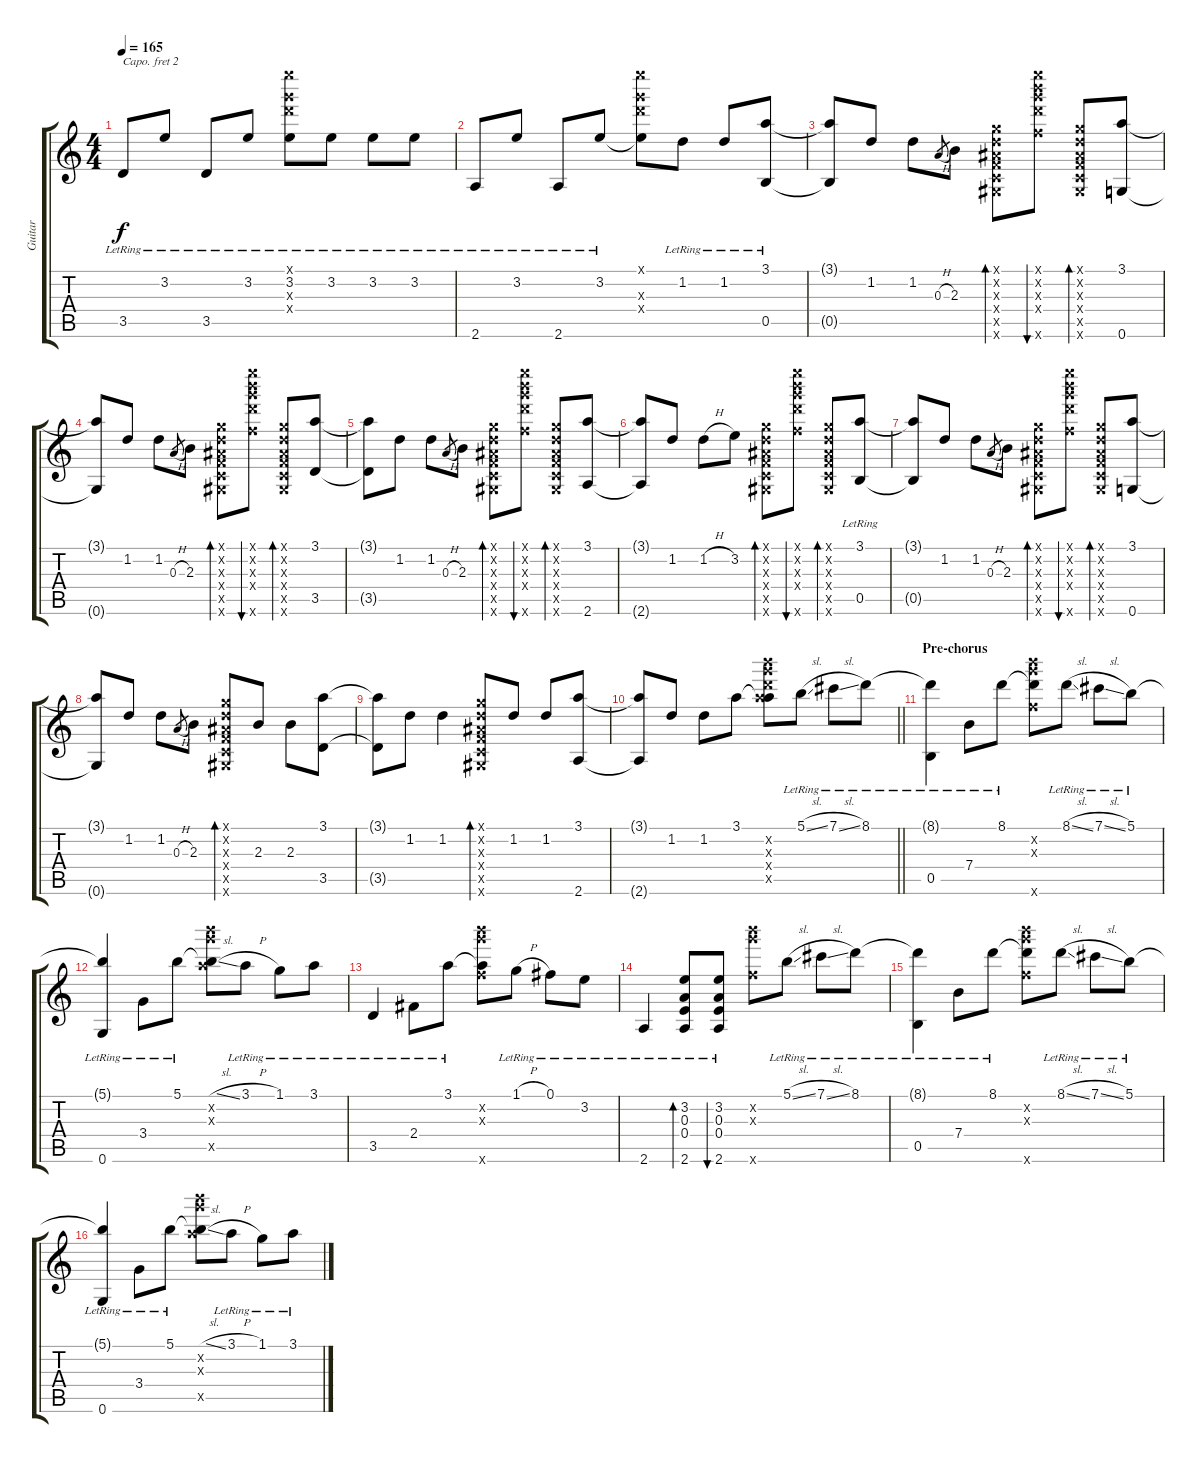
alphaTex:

\track ("Guitar" "Guitar") {instrument acousticguitarsteel}
\staff {score tabs}
\capo 2
\tuning (E4 B3 G3 D3 A2 F2) {hide}
\ts (4 4)
\tempo 165
\clef g2
\ks c
3.5{lr}.8{dy f} 3.2{lr}.8 3.5{lr}.8 3.2{lr}.8 (22.1{x} 3.2{lr} 22.3{x} 22.4{x}).8 3.2{lr}.8 3.2{lr}.8 3.2{lr}.8 |
2.6{lr}.8 3.2{lr}.8 2.6{lr}.8 3.2{lr}.8 (22.1{x} 3.2{t} 22.3{x} 22.4{x}).8 1.2{lr}.8 1.2{lr}.8 (3.1{lr} 0.5{lr}).8 |
(3.1{t} 0.5{t}).8 1.2.8 1.2.8 0.3{h}.8{gr} 2.3.8 (1.1{x} 1.2{x} 1.3{x} 1.4{x} 1.5{x} 1.6{x}).8{bd 30} (22.1{x} 22.2{x} 22.3{x} 22.4{x} 22.6{x}).8{bu 30} (1.1{x} 1.2{x} 1.3{x} 1.4{x} 1.5{x} 1.6{x}).8{bd 30} (3.1 0.6).8 |
(3.1{t} 0.6{t}).8 1.2.8 1.2.8 0.3{h}.8{gr} 2.3.8 (1.1{x} 1.2{x} 1.3{x} 1.4{x} 1.5{x} 1.6{x}).8{bd 30} (22.1{x} 22.2{x} 22.3{x} 22.4{x} 22.6{x}).8{bu 30} (1.1{x} 1.2{x} 1.3{x} 1.4{x} 1.5{x} 1.6{x}).8{bd 30} (3.1 3.5).8 |
(3.1{t} 3.5{t}).8 1.2.8 1.2.8 0.3{h}.8{gr} 2.3.8 (1.1{x} 1.2{x} 1.3{x} 1.4{x} 1.5{x} 1.6{x}).8{bd 30} (22.1{x} 22.2{x} 22.3{x} 22.4{x} 22.6{x}).8{bu 30} (1.1{x} 1.2{x} 1.3{x} 1.4{x} 1.5{x} 1.6{x}).8{bd 30} (3.1 2.6).8 |
(3.1{t} 2.6{t}).8 1.2.8 1.2{h}.8 3.2.8 (1.1{x} 1.2{x} 1.3{x} 1.4{x} 1.5{x} 1.6{x}).8{bd 30} (22.1{x} 22.2{x} 22.3{x} 22.4{x} 22.6{x}).8{bu 30} (1.1{x} 1.2{x} 1.3{x} 1.4{x} 1.5{x} 1.6{x}).8{bd 30} (3.1{lr} 0.5{lr}).8 |
(3.1{t} 0.5{t}).8 1.2.8 1.2.8 0.3{h}.8{gr} 2.3.8 (1.1{x} 1.2{x} 1.3{x} 1.4{x} 1.5{x} 1.6{x}).8{bd 30} (22.1{x} 22.2{x} 22.3{x} 22.4{x} 22.6{x}).8{bu 30} (1.1{x} 1.2{x} 1.3{x} 1.4{x} 1.5{x} 1.6{x}).8{bd 30} (3.1 0.6).8 |
(3.1{t} 0.6{t}).8 1.2.8 1.2.8 0.3{h}.8{gr} 2.3.8 (1.1{x} 1.2{x} 1.3{x} 1.4{x} 1.5{x} 1.6{x}).8{bd 30} 2.3.8 2.3.8 (3.1 3.5).8 |
(3.1{t} 3.5{t}).8 1.2.8 1.2.4 (1.1{x} 1.2{x} 1.3{x} 1.4{x} 1.5{x} 1.6{x}).8{bd 30} 1.2.8 1.2.8 (3.1 2.6).8 |
\barLineRight lightlight
(3.1{t} 2.6{t}).8 1.2.8 1.2.8 3.1.8 (3.1{t} 22.2{x} 22.3{x} 22.4{x} 22.5{x}).8 5.1{sl lr}.8 7.1{sl lr}.8 8.1{lr}.8 |
\section ("" "Pre-chorus")
(8.1{t} 0.5{lr}).4 7.4{lr}.8 8.1{lr}.8 (8.1{t} 22.2{x} 22.3{x} 22.6{x}).8 8.1{sl lr}.8 7.1{sl lr}.8 5.1{lr}.8 |
(5.1{t} 0.6{lr}).4 3.4{lr}.8 5.1{lr}.8 (5.1{sl t} 22.2{x} 22.3{x} 22.5{x}).8 3.1{h lr}.8 1.1{lr}.8 3.1{lr}.8 |
3.5{lr}.4 2.4{lr}.8 3.1{lr}.8 (3.1{t} 22.2{x} 22.3{x} 22.6{x}).8 1.1{h lr}.8 0.1{lr}.8 3.2{lr}.8 |
2.6{lr}.4 (3.2 0.3 0.4{lr} 2.6).8{bd 30} (3.2 0.3 0.4{lr} 2.6).8{bu 30} (22.2{x} 22.3{x} 22.6{x}).8 5.1{sl lr}.8 7.1{sl lr}.8 8.1{lr}.8 |
(8.1{t} 0.5{lr}).4 7.4{lr}.8 8.1{lr}.8 (8.1{t} 22.2{x} 22.3{x} 22.6{x}).8 8.1{sl lr}.8 7.1{sl lr}.8 5.1{lr}.8 |
(5.1{t} 0.6{lr}).4 3.4{lr}.8 5.1{lr}.8 (5.1{sl t} 22.2{x} 22.3{x} 22.5{x}).8 3.1{h lr}.8 1.1{lr}.8 3.1{lr}.8
